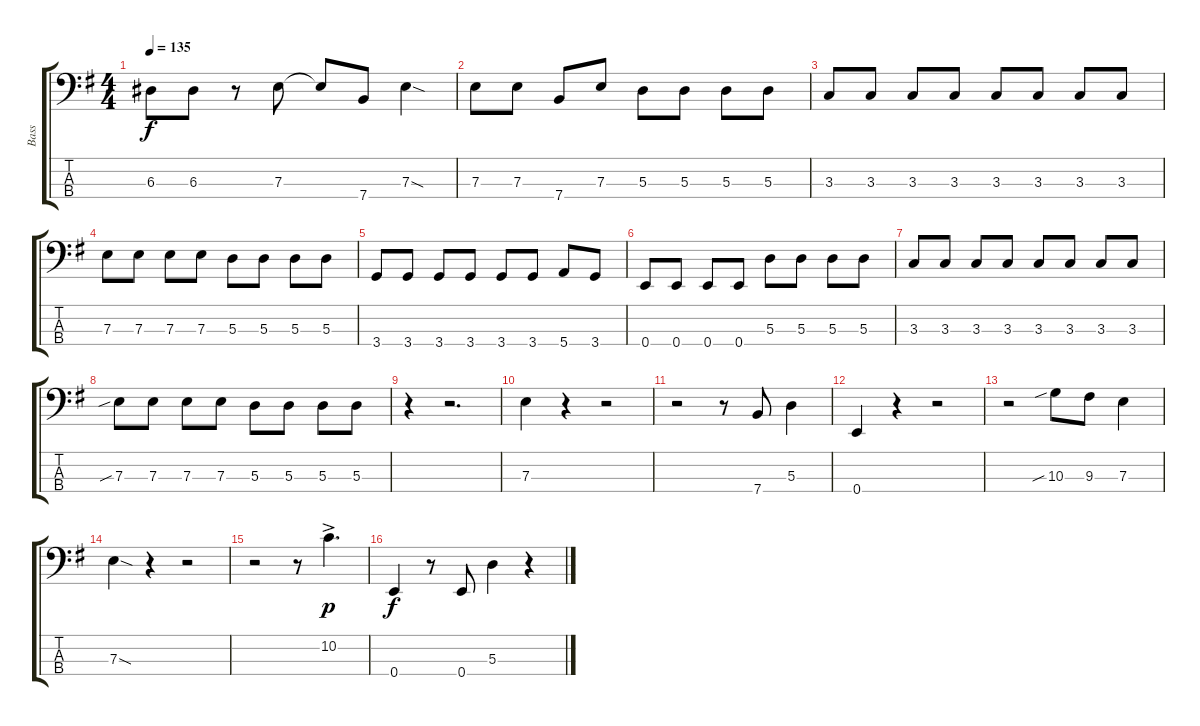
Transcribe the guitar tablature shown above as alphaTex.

\track ("Bass" "Bass") {instrument electricbassfinger}
\staff {score tabs}
\tuning (G2 D2 A1 E1) {hide}
\ts (4 4)
\tempo 135
\clef f4
\ks g
6.3.8{dy f} 6.3.8 r.8 7.3.8 7.3{t}.8 7.4.8 7.3{sod}.4 |
7.3.8 7.3.8 7.4.8 7.3.8 5.3.8 5.3.8 5.3.8 5.3.8 |
3.3.8 3.3.8 3.3.8 3.3.8 3.3.8 3.3.8 3.3.8 3.3.8 |
7.3.8 7.3.8 7.3.8 7.3.8 5.3.8 5.3.8 5.3.8 5.3.8 |
3.4.8 3.4.8 3.4.8 3.4.8 3.4.8 3.4.8 5.4.8 3.4.8 |
0.4.8 0.4.8 0.4.8 0.4.8 5.3.8 5.3.8 5.3.8 5.3.8 |
3.3.8 3.3.8 3.3.8 3.3.8 3.3.8 3.3.8 3.3.8 3.3.8 |
7.3{sib}.8 7.3.8 7.3.8 7.3.8 5.3.8 5.3.8 5.3.8 5.3.8 |
r.4 r.2{d} |
7.3.4 r.4 r.2 |
r.2 r.8 7.4.8 5.3.4 |
0.4.4 r.4 r.2 |
r.2 10.3{sib}.8 9.3.8 7.3.4 |
7.3{sod}.4 r.4 r.2 |
r.2 r.8 10.2{ac}.4{d dy p} |
0.4.4{dy f} r.8 0.4.8 5.3.4 r.4
